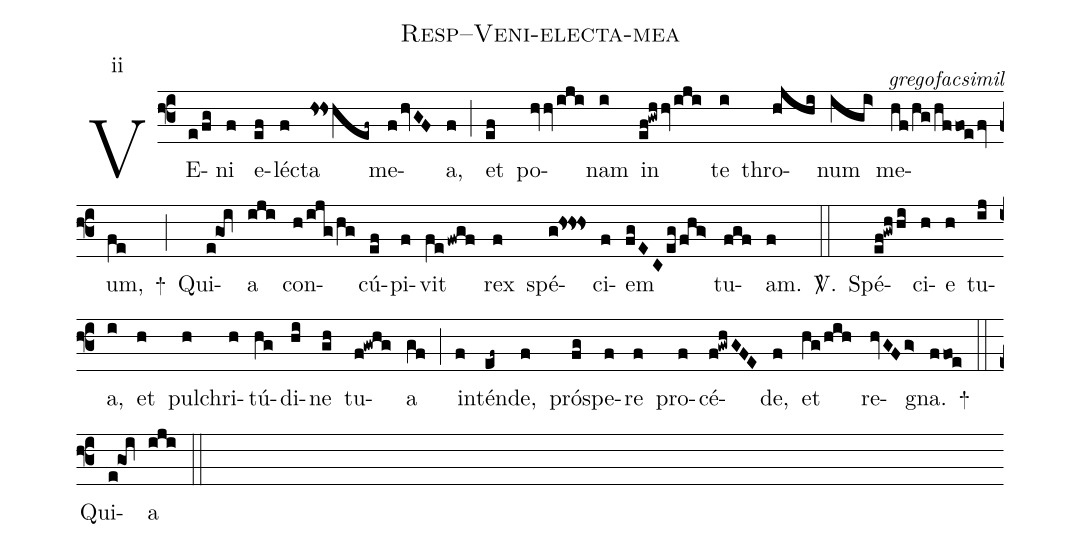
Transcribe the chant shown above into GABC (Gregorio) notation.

name: Resp--Veni-electa-mea ;
commentary: gregofacsimil;
annotation: ii;
%%
(f3)
VE(e/fg)ni(f) e(ef)léc(f)ta(hs!hshef~) me(f/hvGF)a,(f) (;)
et(ef) po(hvhviji)nam(i) in(ef!gwh/hv/iji) te(i) thro(hjhi)num(igi>) me(hf/hg/hffoe/fv)um,(fe) +(;)
Qui(e!goi)a(iji) con(h/ijg/hg)cú(ef)pi(f)vit(fefwgf) rex(f) spé(g!hs!hs!hs)ci(f)em(fgECeg/fhg>) tu(fgf)am.(f)
<sp>V/</sp>.(::)
Spé(ef!gwh/hi)ci(h)e(h) tu(ij)a,(i) et(h) pul(h)chri(h)tú(hg)di(hi)ne(gh) tu(f!gwhg)a(gf) (;)
in(f)tén(ef~)de,(f) prós(fg)pe(f)re(f) pro(f)cé(f!gwh/GFE)de,(f) et(hg/hih) re(hvGF/g>)gna.(ffoe) +(::)
Qui(e!goi)a(iji) (::)
